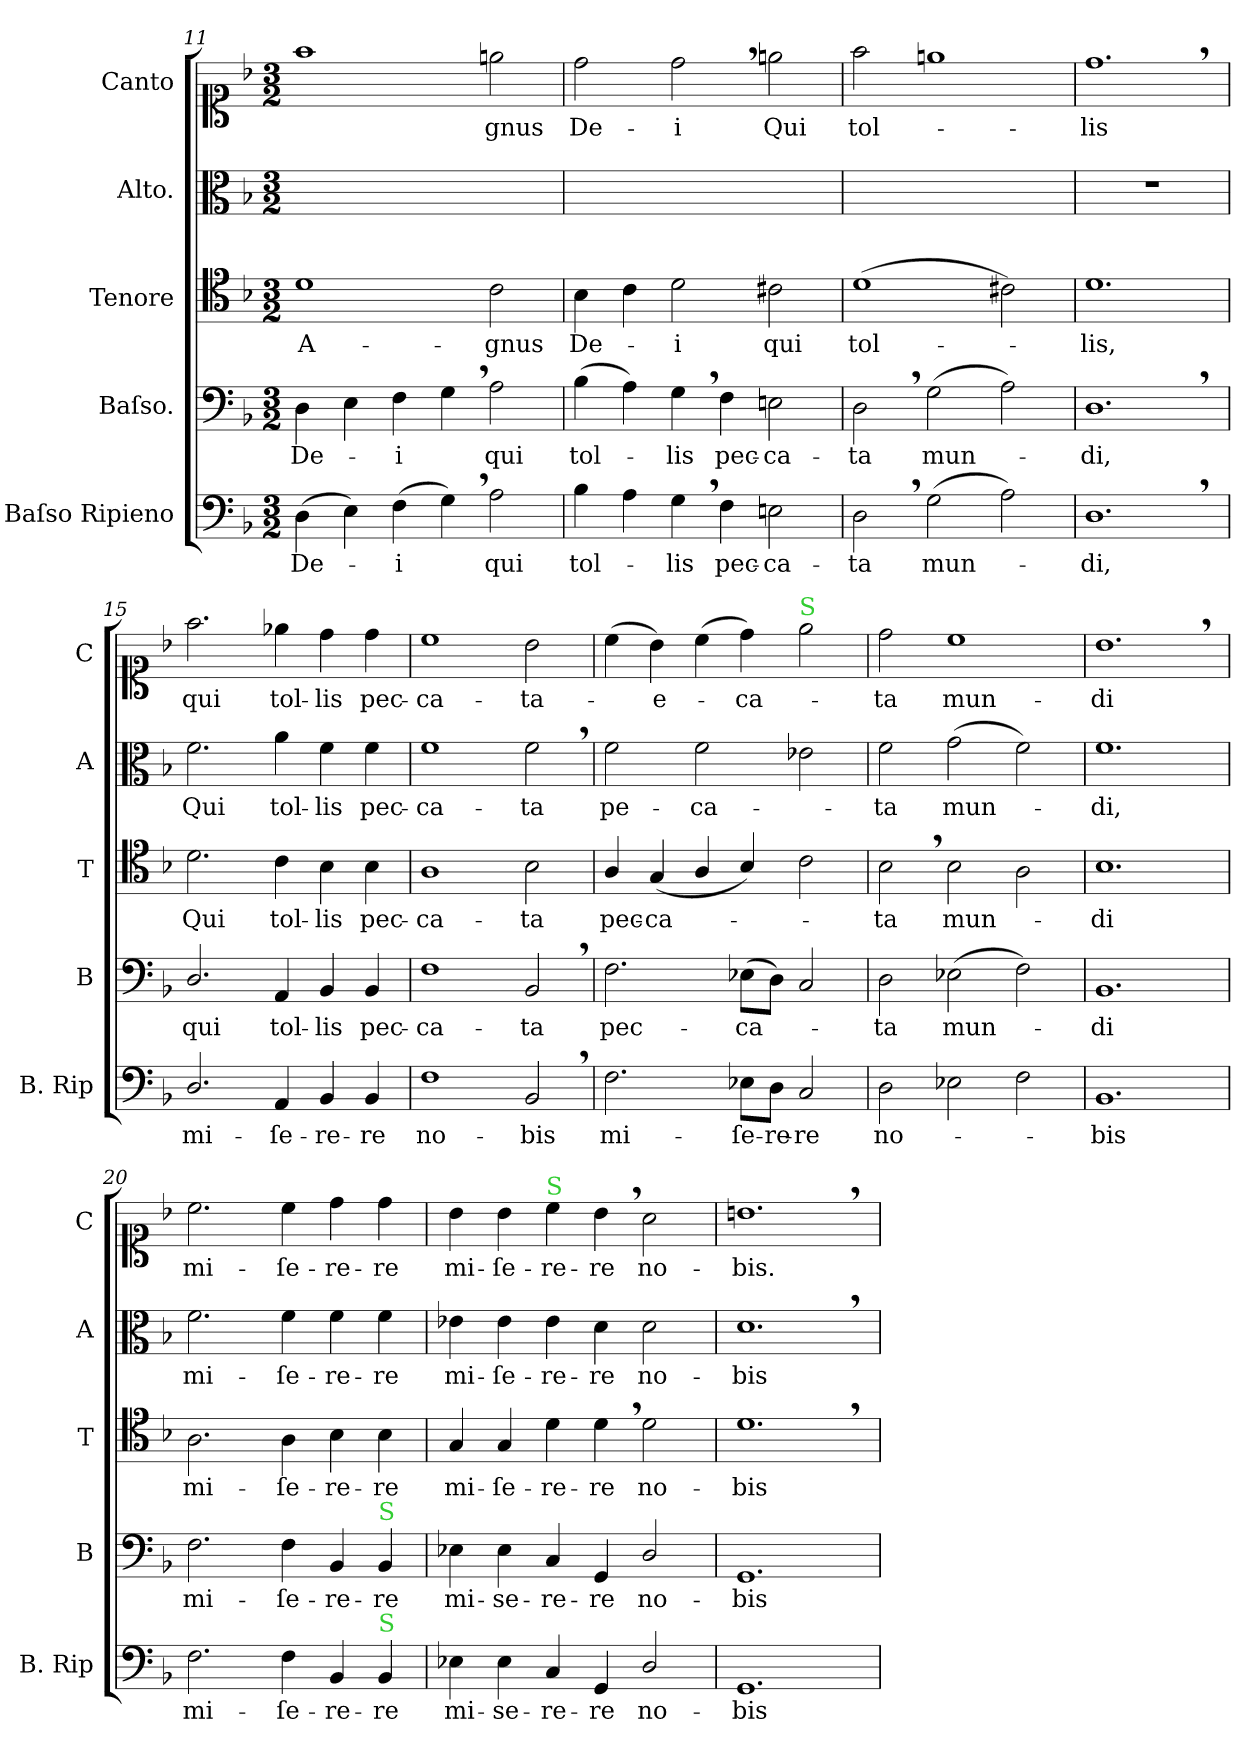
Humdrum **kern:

**kern	**text	**kern	**text	**kern	**text	**kern	**text	**kern	**text
*part5	*part5	*part4	*part4	*part3	*part3	*part2	*part2	*part1	*part1
*staff5	*staff5	*staff4	*staff4	*staff3	*staff3	*staff2	*staff2	*staff1	*staff1
*I"Baſso Ripieno	*	*I"Baſso.	*	*I"Tenore	*	*I"Alto.	*	*I"Canto	*
*I'B. Rip	*	*I'B	*	*I'T	*	*I'A	*	*I'C	*
*clefF4	*	*clefF4	*	*clefC4	*	*clefC3	*	*clefC1	*
*k[b-]	*	*k[b-]	*	*k[b-]	*	*k[b-]	*	*k[b-]	*
*M3/2	*	*M3/2	*	*M3/2	*	*M3/2	*	*M3/2	*
=11	=11	=11	=11	=11	=11	=11	=11	=11	=11
!	!	!	!	!	!LO:LY:i	!	!	!	!
(4D\	De-	4D\	De-	1d	A-	1.ryy	.	1ff	.
4E\)	.	4E\	.	.	.	.	.	.	.
(4F\	-i	4F\	-i	.	.	.	.	.	.
4G,<\)	.	4G,<\	.	.	.	.	.	.	.
!	!	!	!	!	!LO:LY:i	!	!	!	!
2A\	qui	2A\	qui	2c\	-gnus	.	.	2een\	-gnus
=12	=12	=12	=12	=12	=12	=12	=12	=12	=12
4B-\	tol-	(4B-\	tol-	4B-\	De-	1.ryy	.	2dd\	De-
4A\	.	4A\)	.	4c\	.	.	.	.	.
4G,<\	-lis	4G,<\	-lis	2d\	-i	.	.	2dd,<\	-i
4F\	pec-	4F\	pec-	.	.	.	.	.	.
2En\	-ca-	2En\	-ca-	2c#X\	qui	.	.	2een\	Qui
=13	=13	=13	=13	=13	=13	=13	=13	=13	=13
2D,<\	-ta	2D,<\	-ta	(1d	tol-	1.ryy	.	2ff\	tol-
(2G\	mun-	(2G\	mun-	.	.	.	.	1een	.
2A\)	.	2A\)	.	2c#X\)	.	.	.	.	.
=14	=14	=14	=14	=14	=14	=14	=14	=14	=14
1.D,<	-di,	1.D,<	-di,	1.d	-lis,	1.r	.	1.dd,<	-lis
=15	=15	=15	=15	=15	=15	=15	=15	=15	=15
2.D/	mi-	2.D/	qui	2.d\	Qui	2.f\	Qui	2.ff\	qui
4AA/	-ſe-	4AA/	tol-	4c\	tol-	4a\	tol-	4ee-X\	tol-
4BB-/	-re-	4BB-/	-lis	4B-\	-lis	4f\	-lis	4dd\	-lis
4BB-/	-re	4BB-/	pec-	4B-\	pec-	4f\	pec-	4dd\	pec-
=16	=16	=16	=16	=16	=16	=16	=16	=16	=16
1F	no-	1F	-ca-	1A	-ca-	1f	-ca-	1cc	-ca-
2BB-,</	-bis	2BB-,</	-ta	2B-\	-ta	2f,<\	-ta	2b-\	-ta-
=17	=17	=17	=17	=17	=17	=17	=17	=17	=17
!	!LO:LY:i	!	!	!	!	!	!LO:LY:i	!	!
2.F\	mi-	2.F\	pec-	4A/	pec-	2f\	pe-	(4cc\	.
.	.	.	.	(4G/	-ca-	.	.	4b-\)	-e-
!	!	!	!	!	!	!	!LO:LY:i	!	!
.	.	.	.	4A/	.	2f\	-ca-	(4cc\	.
!	!LO:LY:i	!	!	!	!	!	!	!	!
8E-X\L	-ſe-	(8E-X\L	-ca-	4B-/)	.	.	.	4dd\)	-ca-
!	!LO:LY:i	!	!	!	!	!	!	!	!
8D\J	-re-	8D\J)	.	.	.	.	.	.	.
!	!	!	!	!	!	!	!	!LO:TX:a:color=limegreen:t=S	!
!	!LO:LY:i	!	!	!	!	!	!	!	!
2C/	-re	2C/	.	2c\	.	2e-X\	.	2ee\	.
=18	=18	=18	=18	=18	=18	=18	=18	=18	=18
!	!LO:LY:i	!	!	!	!	!	!LO:LY:i	!	!
2D\	no-	2D\	-ta	2B-,<\	-ta	2f\	-ta	2dd\	-ta
2E-X\	.	(2E-X\	mun-	2B-\	mun-	(2g\	mun-	1cc	mun-
2F\	.	2F\)	.	2A\	.	2f\)	.	.	.
=19	=19	=19	=19	=19	=19	=19	=19	=19	=19
!	!LO:LY:i	!	!	!	!	!	!	!	!
1.BB-	-bis	1.BB-	-di	1.B-	-di	1.f	-di,	1.b-,<	di
=20	=20	=20	=20	=20	=20	=20	=20	=20	=20
2.F\	mi-	2.F\	mi-	2.A\	mi-	2.f\	mi-	2.cc\	mi-
4F\	-ſe-	4F\	-ſe-	4A\	-ſe-	4f\	-ſe-	4cc\	-ſe-
4BB-/	-re-	4BB-/	-re-	4B-\	-re-	4f\	-re-	4dd\	-re-
!	!	!LO:TX:a:color=limegreen:t=S	!	!	!	!	!	!	!
!LO:TX:a:color=limegreen:t=S	!	!	!	!	!	!	!	!	!
4BB-/	-re	4BB-/	-re	4B-\	-re	4f\	-re	4dd\	-re
=21	=21	=21	=21	=21	=21	=21	=21	=21	=21
!	!LO:LY:i	!	!	!	!LO:LY:i	!	!LO:LY:i	!	!LO:LY:i
4E-X\	mi-	4E-X\	mi-	4G/	mi-	4e-X\	mi-	4b-\	mi-
!	!LO:LY:i	!	!	!	!LO:LY:i	!	!LO:LY:i	!	!LO:LY:i
4E-\	-se-	4E-\	-se-	4G/	-ſe-	4e-\	-ſe-	4b-\	-ſe-
!	!	!	!	!	!	!	!	!LO:TX:a:color=limegreen:t=S	!
!	!LO:LY:i	!	!	!	!LO:LY:i	!	!LO:LY:i	!	!LO:LY:i
4C/	-re-	4C/	-re-	4d\	-re-	4e-\	-re-	4cc\	-re-
!	!LO:LY:i	!	!	!	!LO:LY:i	!	!LO:LY:i	!	!LO:LY:i
4GG/	-re	4GG/	-re	4d,<\	-re	4d\	-re	4b-,<\	-re
2D/	no-	2D/	no-	2d\	no-	2d\	no-	2a\	no-
=22	=22	=22	=22	=22	=22	=22	=22	=22	=22
1.GG	-bis	1.GG	-bis	1.d,<	-bis	1.d,<	-bis	1.bn,<	-bis.
=	=	=	=	=	=	=	=	=	=
*-	*-	*-	*-	*-	*-	*-	*-	*-	*-
